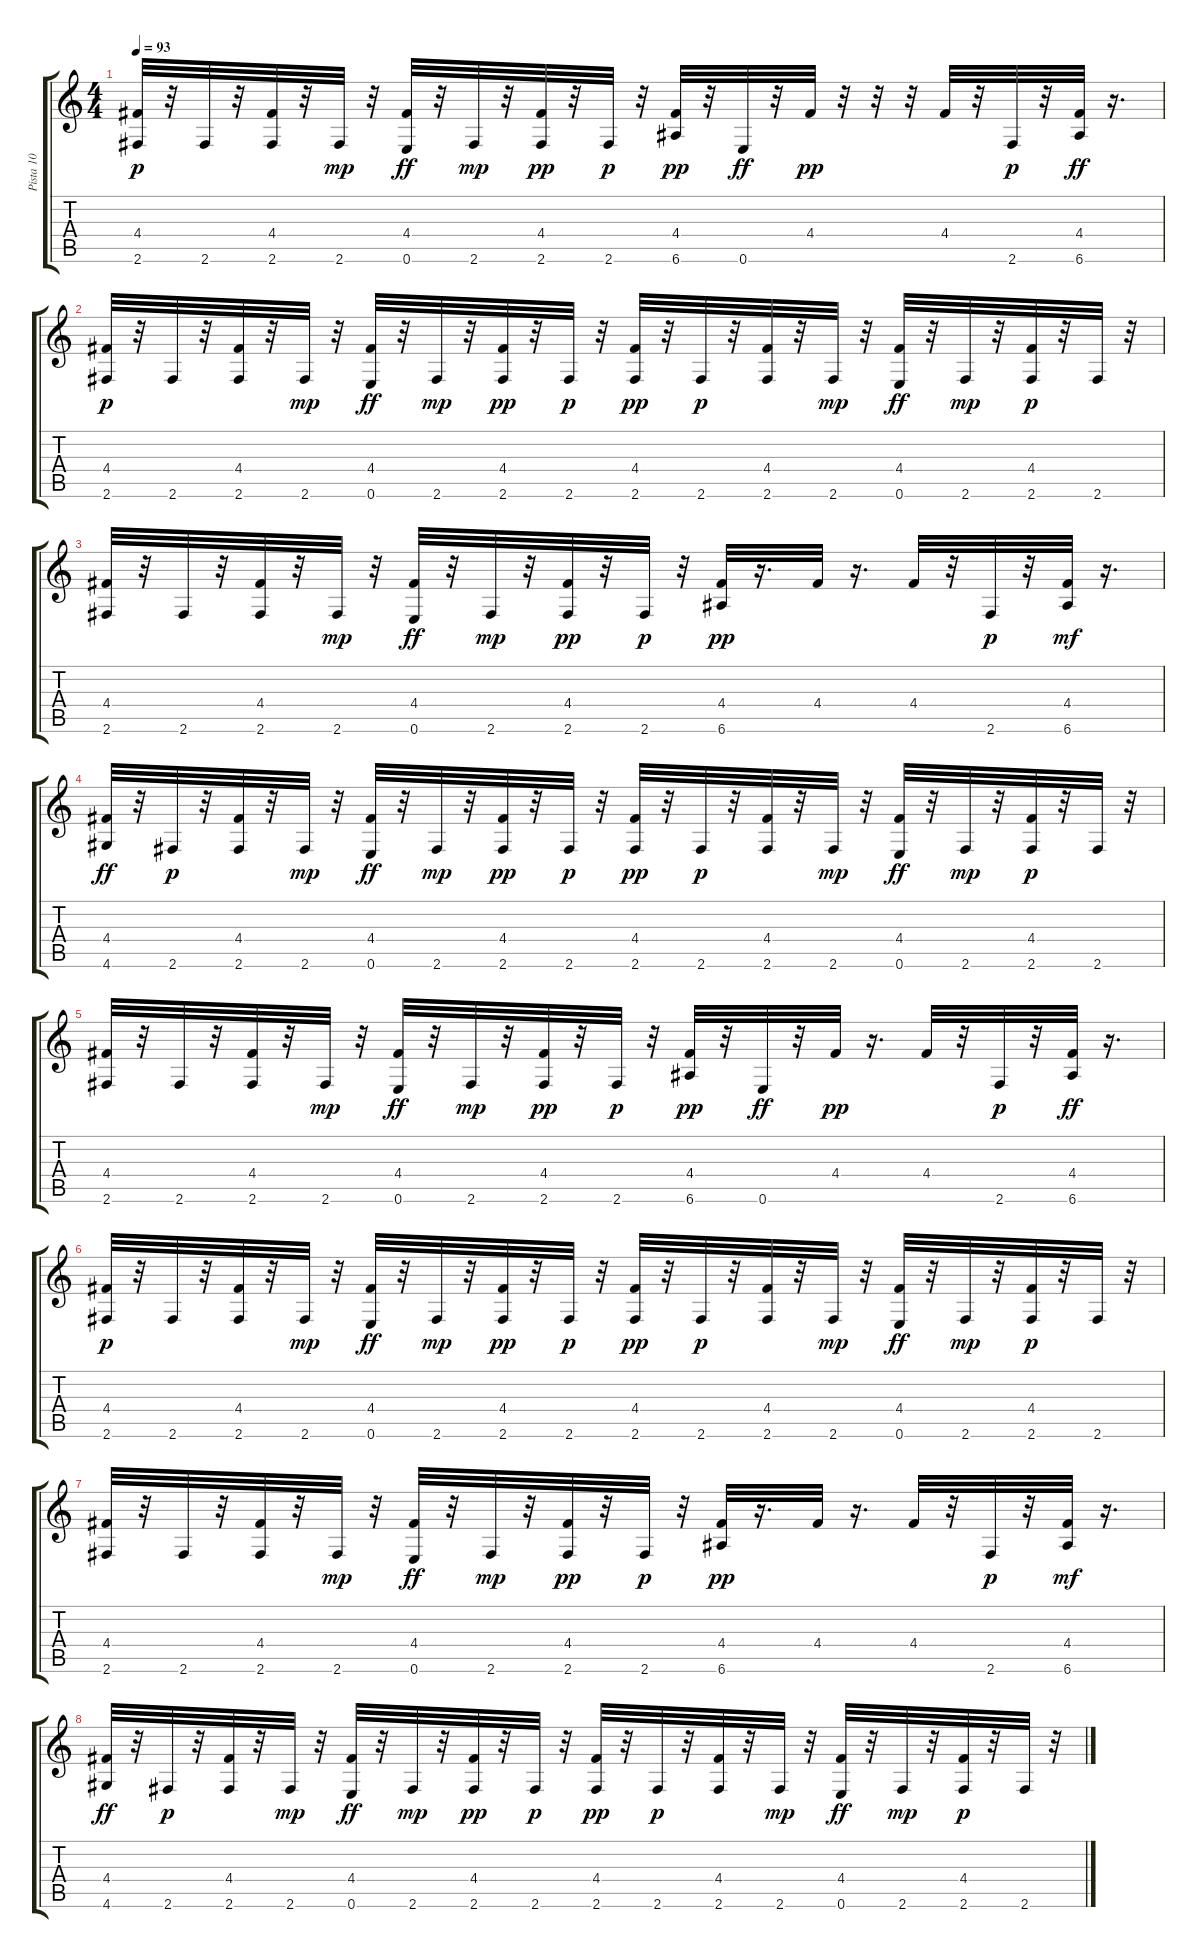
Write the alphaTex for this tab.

\track ("Pista 10" "Pista 10") {instrument acousticguitarsteel}
\staff {score tabs}
\tuning (E4 B3 G3 D3 A2 E2) {hide}
\ts (4 4)
\tempo 93
\clef g2
\ks c
(4.4 2.6).32{dy p} r.32 2.6.32 r.32 (4.4 2.6).32 r.32 2.6.32{dy mp} r.32 (4.4 0.6).32{dy ff} r.32 2.6.32{dy mp} r.32 (4.4 2.6).32{dy pp} r.32 2.6.32{dy p} r.32 (4.4 6.6).32{dy pp} r.32 0.6.32{dy ff} r.32 4.4.32{dy pp} r.32 r.32 r.32 4.4.32 r.32 2.6.32{dy p} r.32 (4.4 6.6).32{dy ff} r.16{d} |
(4.4 2.6).32{dy p} r.32 2.6.32 r.32 (4.4 2.6).32 r.32 2.6.32{dy mp} r.32 (4.4 0.6).32{dy ff} r.32 2.6.32{dy mp} r.32 (4.4 2.6).32{dy pp} r.32 2.6.32{dy p} r.32 (4.4 2.6).32{dy pp} r.32 2.6.32{dy p} r.32 (4.4 2.6).32 r.32 2.6.32{dy mp} r.32 (4.4 0.6).32{dy ff} r.32 2.6.32{dy mp} r.32 (4.4 2.6).32{dy p} r.32 2.6.32 r.32 |
(4.4 2.6).32 r.32 2.6.32 r.32 (4.4 2.6).32 r.32 2.6.32{dy mp} r.32 (4.4 0.6).32{dy ff} r.32 2.6.32{dy mp} r.32 (4.4 2.6).32{dy pp} r.32 2.6.32{dy p} r.32 (4.4 6.6).32{dy pp} r.16{d} 4.4.32 r.16{d} 4.4.32 r.32 2.6.32{dy p} r.32 (4.4 6.6).32{dy mf} r.16{d} |
(4.4 4.6).32{dy ff} r.32 2.6.32{dy p} r.32 (4.4 2.6).32 r.32 2.6.32{dy mp} r.32 (4.4 0.6).32{dy ff} r.32 2.6.32{dy mp} r.32 (4.4 2.6).32{dy pp} r.32 2.6.32{dy p} r.32 (4.4 2.6).32{dy pp} r.32 2.6.32{dy p} r.32 (4.4 2.6).32 r.32 2.6.32{dy mp} r.32 (4.4 0.6).32{dy ff} r.32 2.6.32{dy mp} r.32 (4.4 2.6).32{dy p} r.32 2.6.32 r.32 |
(4.4 2.6).32 r.32 2.6.32 r.32 (4.4 2.6).32 r.32 2.6.32{dy mp} r.32 (4.4 0.6).32{dy ff} r.32 2.6.32{dy mp} r.32 (4.4 2.6).32{dy pp} r.32 2.6.32{dy p} r.32 (4.4 6.6).32{dy pp} r.32 0.6.32{dy ff} r.32 4.4.32{dy pp} r.16{d} 4.4.32 r.32 2.6.32{dy p} r.32 (4.4 6.6).32{dy ff} r.16{d} |
(4.4 2.6).32{dy p} r.32 2.6.32 r.32 (4.4 2.6).32 r.32 2.6.32{dy mp} r.32 (4.4 0.6).32{dy ff} r.32 2.6.32{dy mp} r.32 (4.4 2.6).32{dy pp} r.32 2.6.32{dy p} r.32 (4.4 2.6).32{dy pp} r.32 2.6.32{dy p} r.32 (4.4 2.6).32 r.32 2.6.32{dy mp} r.32 (4.4 0.6).32{dy ff} r.32 2.6.32{dy mp} r.32 (4.4 2.6).32{dy p} r.32 2.6.32 r.32 |
(4.4 2.6).32 r.32 2.6.32 r.32 (4.4 2.6).32 r.32 2.6.32{dy mp} r.32 (4.4 0.6).32{dy ff} r.32 2.6.32{dy mp} r.32 (4.4 2.6).32{dy pp} r.32 2.6.32{dy p} r.32 (4.4 6.6).32{dy pp} r.16{d} 4.4.32 r.16{d} 4.4.32 r.32 2.6.32{dy p} r.32 (4.4 6.6).32{dy mf} r.16{d} |
(4.4 4.6).32{dy ff} r.32 2.6.32{dy p} r.32 (4.4 2.6).32 r.32 2.6.32{dy mp} r.32 (4.4 0.6).32{dy ff} r.32 2.6.32{dy mp} r.32 (4.4 2.6).32{dy pp} r.32 2.6.32{dy p} r.32 (4.4 2.6).32{dy pp} r.32 2.6.32{dy p} r.32 (4.4 2.6).32 r.32 2.6.32{dy mp} r.32 (4.4 0.6).32{dy ff} r.32 2.6.32{dy mp} r.32 (4.4 2.6).32{dy p} r.32 2.6.32 r.32
